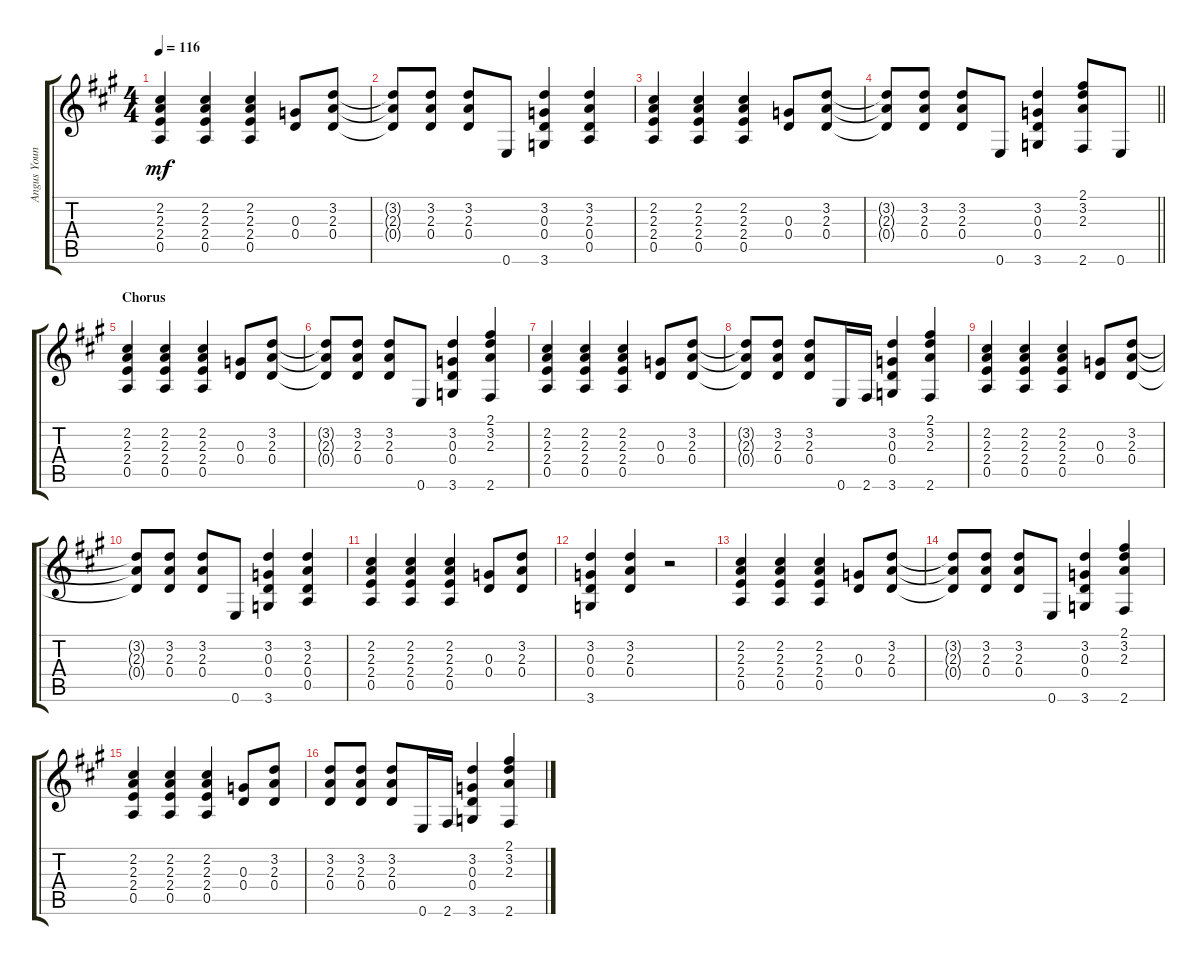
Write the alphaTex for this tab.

\track ("Angus Young" "Angus Youn") {instrument distortionguitar}
\staff {score tabs}
\tuning (E4 B3 G3 D3 A2 E2) {hide}
\ts (4 4)
\tempo 116
\clef g2
\ks a
(2.2 2.3 2.4 0.5).4{dy mf} (2.2 2.3 2.4 0.5).4 (2.2 2.3 2.4 0.5).4 (0.3 0.4).8 (3.2 2.3 0.4).8 |
(3.2{t} 2.3{t} 0.4{t}).8 (3.2 2.3 0.4).8 (3.2 2.3 0.4).8 0.6.8 (3.2 0.3 0.4 3.6).4 (3.2 2.3 0.4 0.5).4 |
(2.2 2.3 2.4 0.5).4 (2.2 2.3 2.4 0.5).4 (2.2 2.3 2.4 0.5).4 (0.3 0.4).8 (3.2 2.3 0.4).8 |
\barLineRight lightlight
(3.2{t} 2.3{t} 0.4{t}).8 (3.2 2.3 0.4).8 (3.2 2.3 0.4).8 0.6.8 (3.2 0.3 0.4 3.6).4 (2.1 3.2 2.3 2.6).8 0.6.8 |
\section ("" "Chorus")
(2.2 2.3 2.4 0.5).4 (2.2 2.3 2.4 0.5).4 (2.2 2.3 2.4 0.5).4 (0.3 0.4).8 (3.2 2.3 0.4).8 |
(3.2{t} 2.3{t} 0.4{t}).8 (3.2 2.3 0.4).8 (3.2 2.3 0.4).8 0.6.8 (3.2 0.3 0.4 3.6).4 (2.1 3.2 2.3 2.6).4 |
(2.2 2.3 2.4 0.5).4 (2.2 2.3 2.4 0.5).4 (2.2 2.3 2.4 0.5).4 (0.3 0.4).8 (3.2 2.3 0.4).8 |
(3.2{t} 2.3{t} 0.4{t}).8 (3.2 2.3 0.4).8 (3.2 2.3 0.4).8 0.6.16 2.6.16 (3.2 0.3 0.4 3.6).4 (2.1 3.2 2.3 2.6).4 |
(2.2 2.3 2.4 0.5).4 (2.2 2.3 2.4 0.5).4 (2.2 2.3 2.4 0.5).4 (0.3 0.4).8 (3.2 2.3 0.4).8 |
(3.2{t} 2.3{t} 0.4{t}).8 (3.2 2.3 0.4).8 (3.2 2.3 0.4).8 0.6.8 (3.2 0.3 0.4 3.6).4 (3.2 2.3 0.4 0.5).4 |
(2.2 2.3 2.4 0.5).4 (2.2 2.3 2.4 0.5).4 (2.2 2.3 2.4 0.5).4 (0.3 0.4).8 (3.2 2.3 0.4).8 |
(3.2 0.3 0.4 3.6).4 (3.2 2.3 0.4).4 r.2 |
(2.2 2.3 2.4 0.5).4 (2.2 2.3 2.4 0.5).4 (2.2 2.3 2.4 0.5).4 (0.3 0.4).8 (3.2 2.3 0.4).8 |
(3.2{t} 2.3{t} 0.4{t}).8 (3.2 2.3 0.4).8 (3.2 2.3 0.4).8 0.6.8 (3.2 0.3 0.4 3.6).4 (2.1 3.2 2.3 2.6).4 |
(2.2 2.3 2.4 0.5).4 (2.2 2.3 2.4 0.5).4 (2.2 2.3 2.4 0.5).4 (0.3 0.4).8 (3.2 2.3 0.4).8 |
(3.2 2.3 0.4).8 (3.2 2.3 0.4).8 (3.2 2.3 0.4).8 0.6.16 2.6.16 (3.2 0.3 0.4 3.6).4 (2.1 3.2 2.3 2.6).4
